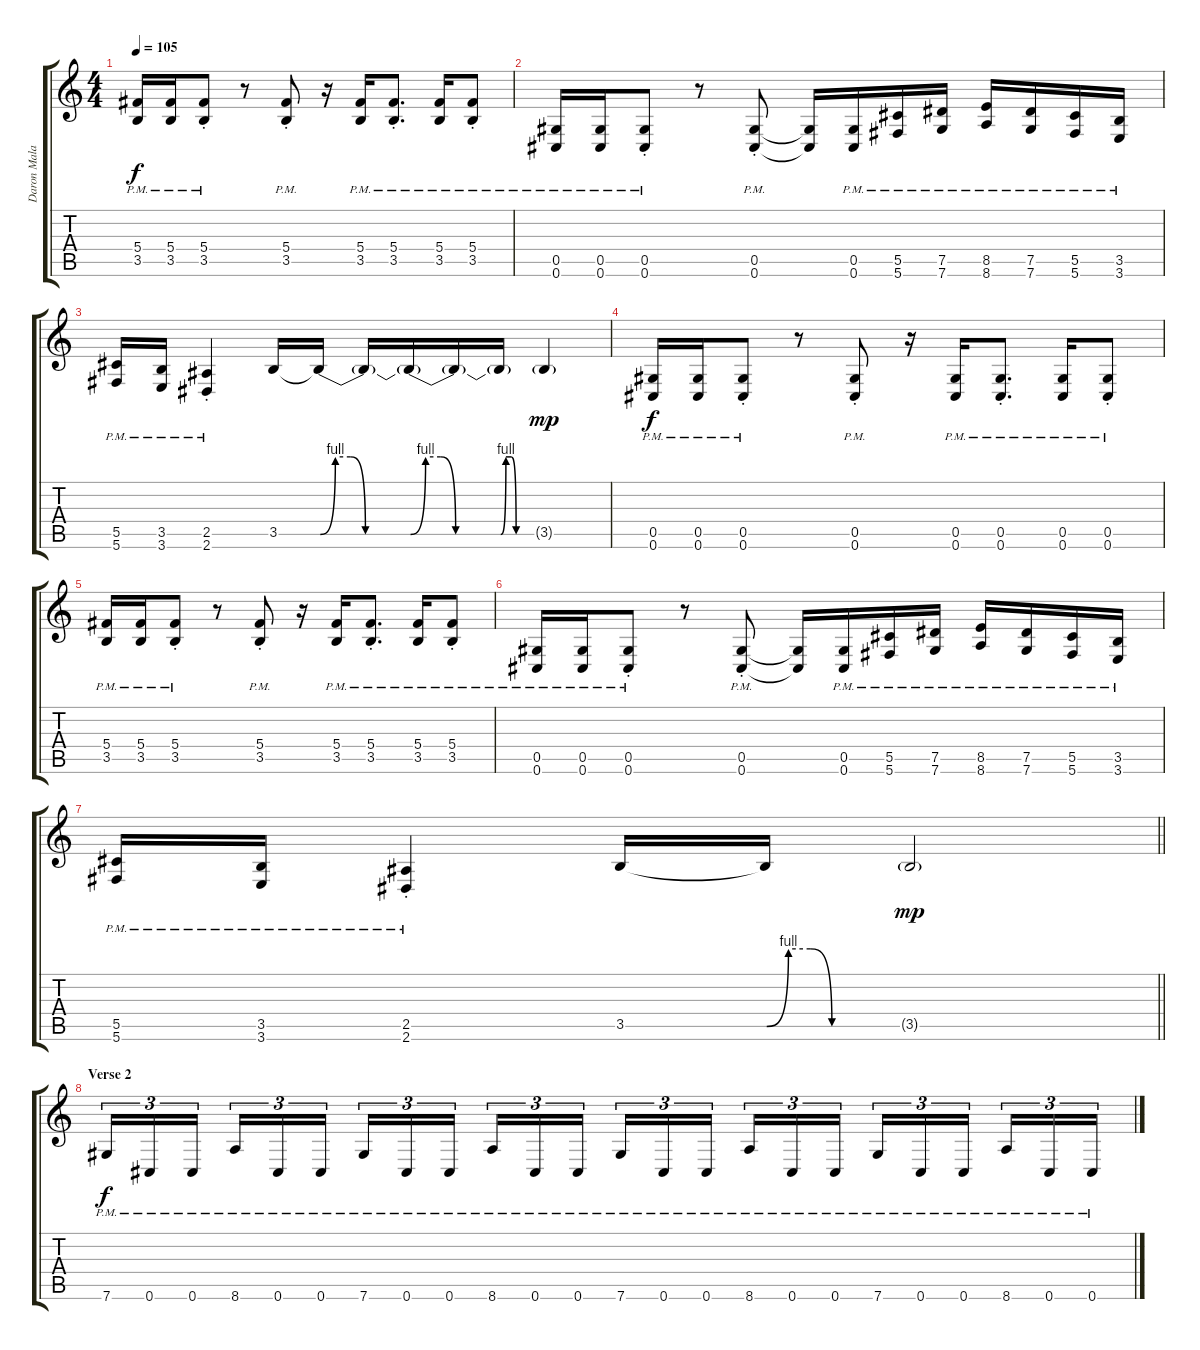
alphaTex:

\track ("Daron Malakian" "Daron Mala") {instrument distortionguitar}
\staff {score tabs}
\tuning (Eb4 Bb3 Gb3 Db3 Ab2 Db2) {hide}
\ts (4 4)
\tempo 105
\clef g2
\ks c
(5.4{pm} 3.5{pm}).16{dy f} (5.4{pm} 3.5{pm}).16 (5.4{pm st} 3.5{pm st}).8 r.8 (5.4{pm st} 3.5{pm st}).8 r.16 (5.4{pm} 3.5{pm}).16 (5.4{pm st} 3.5{pm st}).8{d} (5.4{pm} 3.5{pm}).16 (5.4{pm st} 3.5{pm st}).8 |
(0.5{pm} 0.6{pm}).16 (0.5{pm} 0.6{pm}).16 (0.5{pm st} 0.6{pm st}).8 r.8 (0.5{pm st} 0.6{pm st}).8 (0.5{t} 0.6{t}).16 (0.5{pm} 0.6{pm}).16 (5.5{pm} 5.6{pm}).16 (7.5{pm} 7.6{pm}).16 (8.5{pm} 8.6{pm}).16 (7.5{pm} 7.6{pm}).16 (5.5{pm} 5.6{pm}).16 (3.5{pm} 3.6{pm}).16 |
(5.5{pm} 5.6{pm}).16 (3.5{pm} 3.6{pm}).16 (2.5{pm st} 2.6{pm st}).4 3.5.16 3.5{be (custom 0 0 10 4 20 4 30 0 60 0) t}.16 3.5{t}.16 3.5{be (custom 0 0 10 4 20 4 30 0 60 0) t}.16 3.5{t}.16 3.5{be (custom 0 0 10 4 20 4 30 0 60 0) t}.16 3.5{g}.4{dy mp} |
(0.5{pm} 0.6{pm}).16{dy f} (0.5{pm} 0.6{pm}).16 (0.5{pm st} 0.6{pm st}).8 r.8 (0.5{st} 0.6{pm st}).8 r.16 (0.5{pm} 0.6{pm}).16 (0.5{pm st} 0.6{pm st}).8{d} (0.5{pm} 0.6{pm}).16 (0.5{pm st} 0.6{pm st}).8 |
(5.4{pm} 3.5{pm}).16 (5.4{pm} 3.5{pm}).16 (5.4{pm st} 3.5{pm st}).8 r.8 (5.4{pm st} 3.5{pm st}).8 r.16 (5.4{pm} 3.5{pm}).16 (5.4{pm st} 3.5{pm st}).8{d} (5.4{pm} 3.5{pm}).16 (5.4{pm st} 3.5{pm st}).8 |
(0.5{pm} 0.6{pm}).16 (0.5{pm} 0.6{pm}).16 (0.5{pm st} 0.6{pm st}).8 r.8 (0.5{pm st} 0.6{pm st}).8 (0.5{t} 0.6{t}).16 (0.5{pm} 0.6{pm}).16 (5.5{pm} 5.6{pm}).16 (7.5{pm} 7.6{pm}).16 (8.5{pm} 8.6{pm}).16 (7.5{pm} 7.6{pm}).16 (5.5{pm} 5.6{pm}).16 (3.5{pm} 3.6{pm}).16 |
\barLineRight lightlight
(5.5{pm} 5.6{pm}).16 (3.5{pm} 3.6{pm}).16 (2.5{pm st} 2.6{pm st}).4 3.5.16 3.5{be (custom 0 0 10 4 20 4 30 0 60 0) t}.16 3.5{g}.2{dy mp} |
\section ("" "Verse 2")
7.6{pm}.16{tu (3 2) dy f} 0.6{pm}.16{tu (3 2)} 0.6{pm}.16{tu (3 2) beam splitsecondary} 8.6{pm}.16{tu (3 2)} 0.6{pm}.16{tu (3 2)} 0.6{pm}.16{tu (3 2) beam split} 7.6{pm}.16{tu (3 2)} 0.6{pm}.16{tu (3 2)} 0.6{pm}.16{tu (3 2) beam splitsecondary} 8.6{pm}.16{tu (3 2)} 0.6{pm}.16{tu (3 2)} 0.6{pm}.16{tu (3 2)} 7.6{pm}.16{tu (3 2)} 0.6{pm}.16{tu (3 2)} 0.6{pm}.16{tu (3 2) beam splitsecondary} 8.6{pm}.16{tu (3 2)} 0.6{pm}.16{tu (3 2)} 0.6{pm}.16{tu (3 2)} 7.6{pm}.16{tu (3 2)} 0.6{pm}.16{tu (3 2)} 0.6{pm}.16{tu (3 2) beam splitsecondary} 8.6{pm}.16{tu (3 2)} 0.6{pm}.16{tu (3 2)} 0.6{pm}.16{tu (3 2)}
